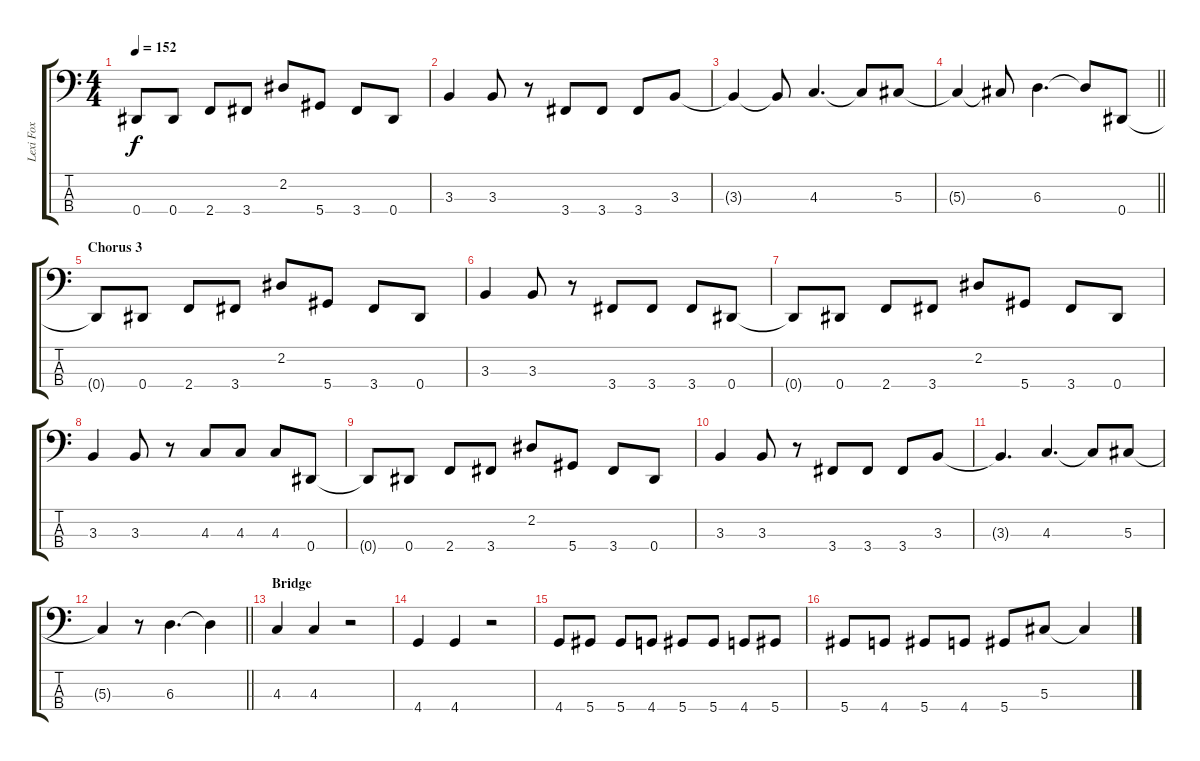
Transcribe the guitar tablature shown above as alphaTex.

\track ("Lexi Fox" "Lexi Fox") {instrument electricbasspick}
\staff {score tabs}
\tuning (Gb2 Db2 Ab1 Eb1) {hide}
\ts (4 4)
\tempo 152
\clef f4
\ks c
0.4{t}.8{dy f} 0.4.8 2.4.8 3.4.8 2.2.8 5.4.8 3.4.8 0.4.8 |
3.3.4 3.3.8 r.8 3.4.8 3.4.8 3.4.8 3.3.8 |
3.3{t}.4 3.3{t}.8 4.3.4{d} 4.3{t}.8 5.3.8 |
\barLineRight lightlight
5.3{t}.4 5.3{t}.8 6.3.4{d} 6.3{t}.8 0.4.8 |
\section ("" "Chorus 3")
0.4{t}.8 0.4.8 2.4.8 3.4.8 2.2.8 5.4.8 3.4.8 0.4.8 |
3.3.4 3.3.8 r.8 3.4.8 3.4.8 3.4.8 0.4.8 |
0.4{t}.8 0.4.8 2.4.8 3.4.8 2.2.8 5.4.8 3.4.8 0.4.8 |
3.3.4 3.3.8 r.8 4.3.8 4.3.8 4.3.8 0.4.8 |
0.4{t}.8 0.4.8 2.4.8 3.4.8 2.2.8 5.4.8 3.4.8 0.4.8 |
3.3.4 3.3.8 r.8 3.4.8 3.4.8 3.4.8 3.3.8 |
3.3{t}.4{d} 4.3.4{d} 4.3{t}.8 5.3.8 |
\barLineRight lightlight
5.3{t}.4 r.8 6.3.4{d} 6.3{t}.4 |
\section ("" "Bridge")
4.3.4 4.3.4 r.2 |
4.4.4 4.4.4 r.2 |
4.4.8 5.4.8 5.4.8 4.4.8 5.4.8 5.4.8 4.4.8 5.4.8 |
5.4.8 4.4.8 5.4.8 4.4.8 5.4.8 5.3.8 5.3{t}.4
